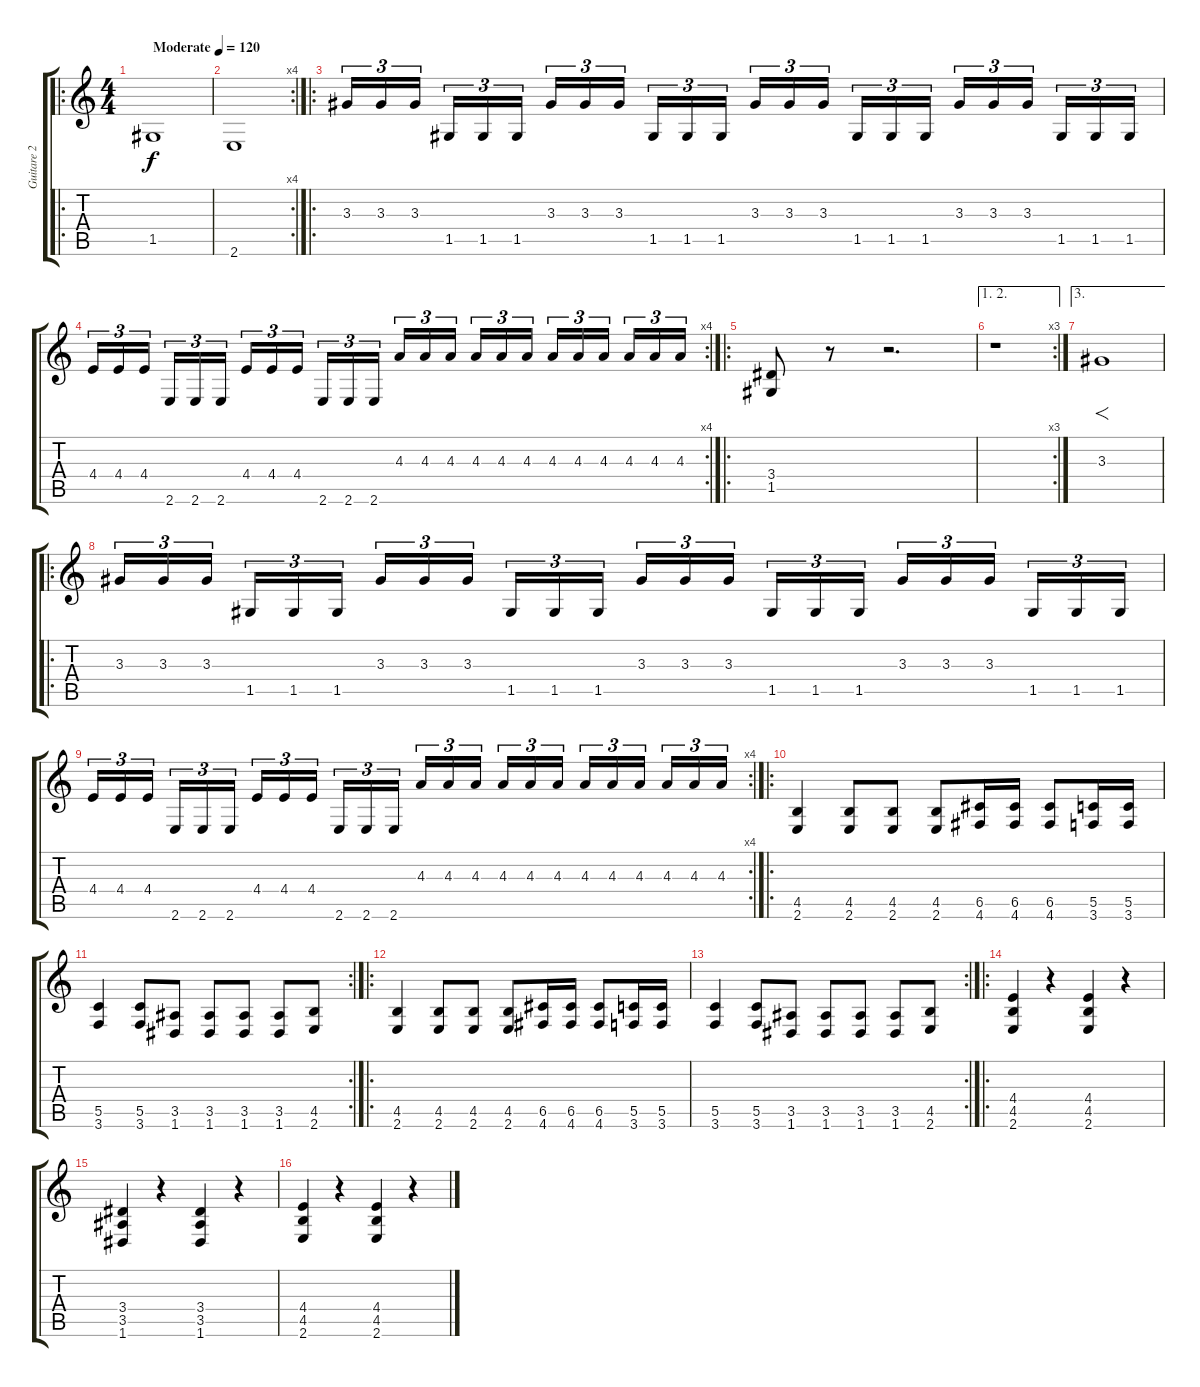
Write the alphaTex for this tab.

\track ("Guitare 2" "Guitare 2") {instrument distortionguitar}
\staff {score tabs}
\tuning (D4 A3 F3 C3 G2 D2) {hide}
\ro
\ts (4 4)
\tempo (120 "Moderate")
\clef g2
\ks c
1.5.1{dy f instrument distortionguitar} |
\rc 4
2.6.1 |
\ro
3.3.16{tu (3 2)} 3.3.16{tu (3 2)} 3.3.16{tu (3 2) beam splitsecondary} 1.5.16{tu (3 2)} 1.5.16{tu (3 2)} 1.5.16{tu (3 2)} 3.3.16{tu (3 2)} 3.3.16{tu (3 2)} 3.3.16{tu (3 2) beam splitsecondary} 1.5.16{tu (3 2)} 1.5.16{tu (3 2)} 1.5.16{tu (3 2)} 3.3.16{tu (3 2)} 3.3.16{tu (3 2)} 3.3.16{tu (3 2) beam splitsecondary} 1.5.16{tu (3 2)} 1.5.16{tu (3 2)} 1.5.16{tu (3 2)} 3.3.16{tu (3 2)} 3.3.16{tu (3 2)} 3.3.16{tu (3 2) beam splitsecondary} 1.5.16{tu (3 2)} 1.5.16{tu (3 2)} 1.5.16{tu (3 2)} |
\rc 4
4.4.16{tu (3 2)} 4.4.16{tu (3 2)} 4.4.16{tu (3 2) beam splitsecondary} 2.6.16{tu (3 2)} 2.6.16{tu (3 2)} 2.6.16{tu (3 2)} 4.4.16{tu (3 2)} 4.4.16{tu (3 2)} 4.4.16{tu (3 2) beam splitsecondary} 2.6.16{tu (3 2)} 2.6.16{tu (3 2)} 2.6.16{tu (3 2)} 4.3.16{tu (3 2)} 4.3.16{tu (3 2)} 4.3.16{tu (3 2) beam splitsecondary} 4.3.16{tu (3 2)} 4.3.16{tu (3 2)} 4.3.16{tu (3 2)} 4.3.16{tu (3 2)} 4.3.16{tu (3 2)} 4.3.16{tu (3 2) beam splitsecondary} 4.3.16{tu (3 2)} 4.3.16{tu (3 2)} 4.3.16{tu (3 2)} |
\ro
(3.4 1.5).8 r.8 r.2{d} |
\ae (1 2)
\rc 3
r.1 |
\ae 3
3.3.1{f} |
\ro
3.3.16{tu (3 2)} 3.3.16{tu (3 2)} 3.3.16{tu (3 2) beam splitsecondary} 1.5.16{tu (3 2)} 1.5.16{tu (3 2)} 1.5.16{tu (3 2)} 3.3.16{tu (3 2)} 3.3.16{tu (3 2)} 3.3.16{tu (3 2) beam splitsecondary} 1.5.16{tu (3 2)} 1.5.16{tu (3 2)} 1.5.16{tu (3 2)} 3.3.16{tu (3 2)} 3.3.16{tu (3 2)} 3.3.16{tu (3 2) beam splitsecondary} 1.5.16{tu (3 2)} 1.5.16{tu (3 2)} 1.5.16{tu (3 2)} 3.3.16{tu (3 2)} 3.3.16{tu (3 2)} 3.3.16{tu (3 2) beam splitsecondary} 1.5.16{tu (3 2)} 1.5.16{tu (3 2)} 1.5.16{tu (3 2)} |
\rc 4
4.4.16{tu (3 2)} 4.4.16{tu (3 2)} 4.4.16{tu (3 2) beam splitsecondary} 2.6.16{tu (3 2)} 2.6.16{tu (3 2)} 2.6.16{tu (3 2)} 4.4.16{tu (3 2)} 4.4.16{tu (3 2)} 4.4.16{tu (3 2) beam splitsecondary} 2.6.16{tu (3 2)} 2.6.16{tu (3 2)} 2.6.16{tu (3 2)} 4.3.16{tu (3 2)} 4.3.16{tu (3 2)} 4.3.16{tu (3 2) beam splitsecondary} 4.3.16{tu (3 2)} 4.3.16{tu (3 2)} 4.3.16{tu (3 2)} 4.3.16{tu (3 2)} 4.3.16{tu (3 2)} 4.3.16{tu (3 2) beam splitsecondary} 4.3.16{tu (3 2)} 4.3.16{tu (3 2)} 4.3.16{tu (3 2)} |
\ro
(4.5 2.6).4 (4.5 2.6).8 (4.5 2.6).8 (4.5 2.6).8 (6.5 4.6).16 (6.5 4.6).16 (6.5 4.6).8 (5.5 3.6).16 (5.5 3.6).16 |
\rc 2
(5.5 3.6).4 (5.5 3.6).8 (3.5 1.6).8 (3.5 1.6).8 (3.5 1.6).8 (3.5 1.6).8 (4.5 2.6).8 |
\ro
(4.5 2.6).4 (4.5 2.6).8 (4.5 2.6).8 (4.5 2.6).8 (6.5 4.6).16 (6.5 4.6).16 (6.5 4.6).8 (5.5 3.6).16 (5.5 3.6).16 |
\rc 2
(5.5 3.6).4 (5.5 3.6).8 (3.5 1.6).8 (3.5 1.6).8 (3.5 1.6).8 (3.5 1.6).8 (4.5 2.6).8 |
\ro
(4.4 4.5 2.6).4 r.4 (4.4 4.5 2.6).4 r.4 |
(3.4 3.5 1.6).4 r.4 (3.4 3.5 1.6).4 r.4 |
(4.4 4.5 2.6).4 r.4 (4.4 4.5 2.6).4 r.4
